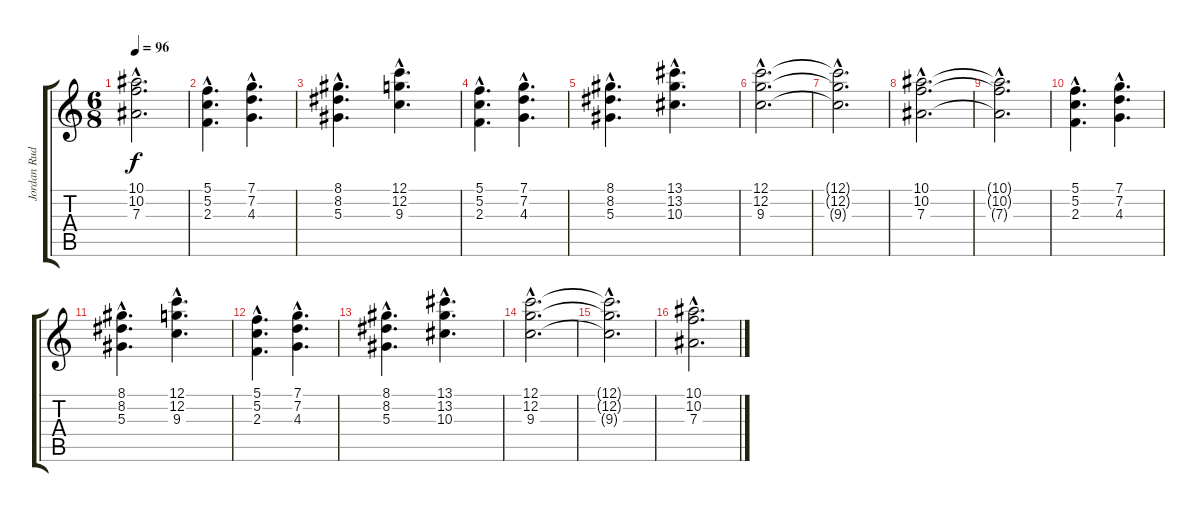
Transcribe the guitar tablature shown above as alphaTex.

\track ("Jordan Rudess" "Jordan Rud") {instrument lead1square}
\staff {score tabs}
\tuning (C5 G4 Eb4 Bb3 F3 C3) {hide}
\ts (6 8)
\tempo 96
\clef g2
\ks c
(10.1{hac t} 10.2{hac t} 7.3{hac t}).2{d dy f} |
(5.1{hac} 5.2{hac} 2.3{hac}).4{d volume 10 instrument lead2sawtooth} (7.1{hac} 7.2{hac} 4.3{hac}).4{d} |
(8.1{hac} 8.2{hac} 5.3{hac}).4{d} (12.1{hac} 12.2{hac} 9.3{hac}).4{d} |
(5.1{hac} 5.2{hac} 2.3{hac}).4{d} (7.1{hac} 7.2{hac} 4.3{hac}).4{d} |
(8.1{hac} 8.2{hac} 5.3{hac}).4{d} (13.1{hac} 13.2{hac} 10.3{hac}).4{d} |
(12.1{hac} 12.2{hac} 9.3{hac}).2{d} |
(12.1{hac t} 12.2{hac t} 9.3{hac t}).2{d} |
(10.1{hac} 10.2{hac} 7.3{hac}).2{d} |
(10.1{hac t} 10.2{hac t} 7.3{hac t}).2{d} |
(5.1{hac} 5.2{hac} 2.3{hac}).4{d volume 10 instrument lead2sawtooth} (7.1{hac} 7.2{hac} 4.3{hac}).4{d} |
(8.1{hac} 8.2{hac} 5.3{hac}).4{d} (12.1{hac} 12.2{hac} 9.3{hac}).4{d} |
(5.1{hac} 5.2{hac} 2.3{hac}).4{d} (7.1{hac} 7.2{hac} 4.3{hac}).4{d} |
(8.1{hac} 8.2{hac} 5.3{hac}).4{d} (13.1{hac} 13.2{hac} 10.3{hac}).4{d} |
(12.1{hac} 12.2{hac} 9.3{hac}).2{d} |
(12.1{hac t} 12.2{hac t} 9.3{hac t}).2{d} |
(10.1{hac} 10.2{hac} 7.3{hac}).2{d}
